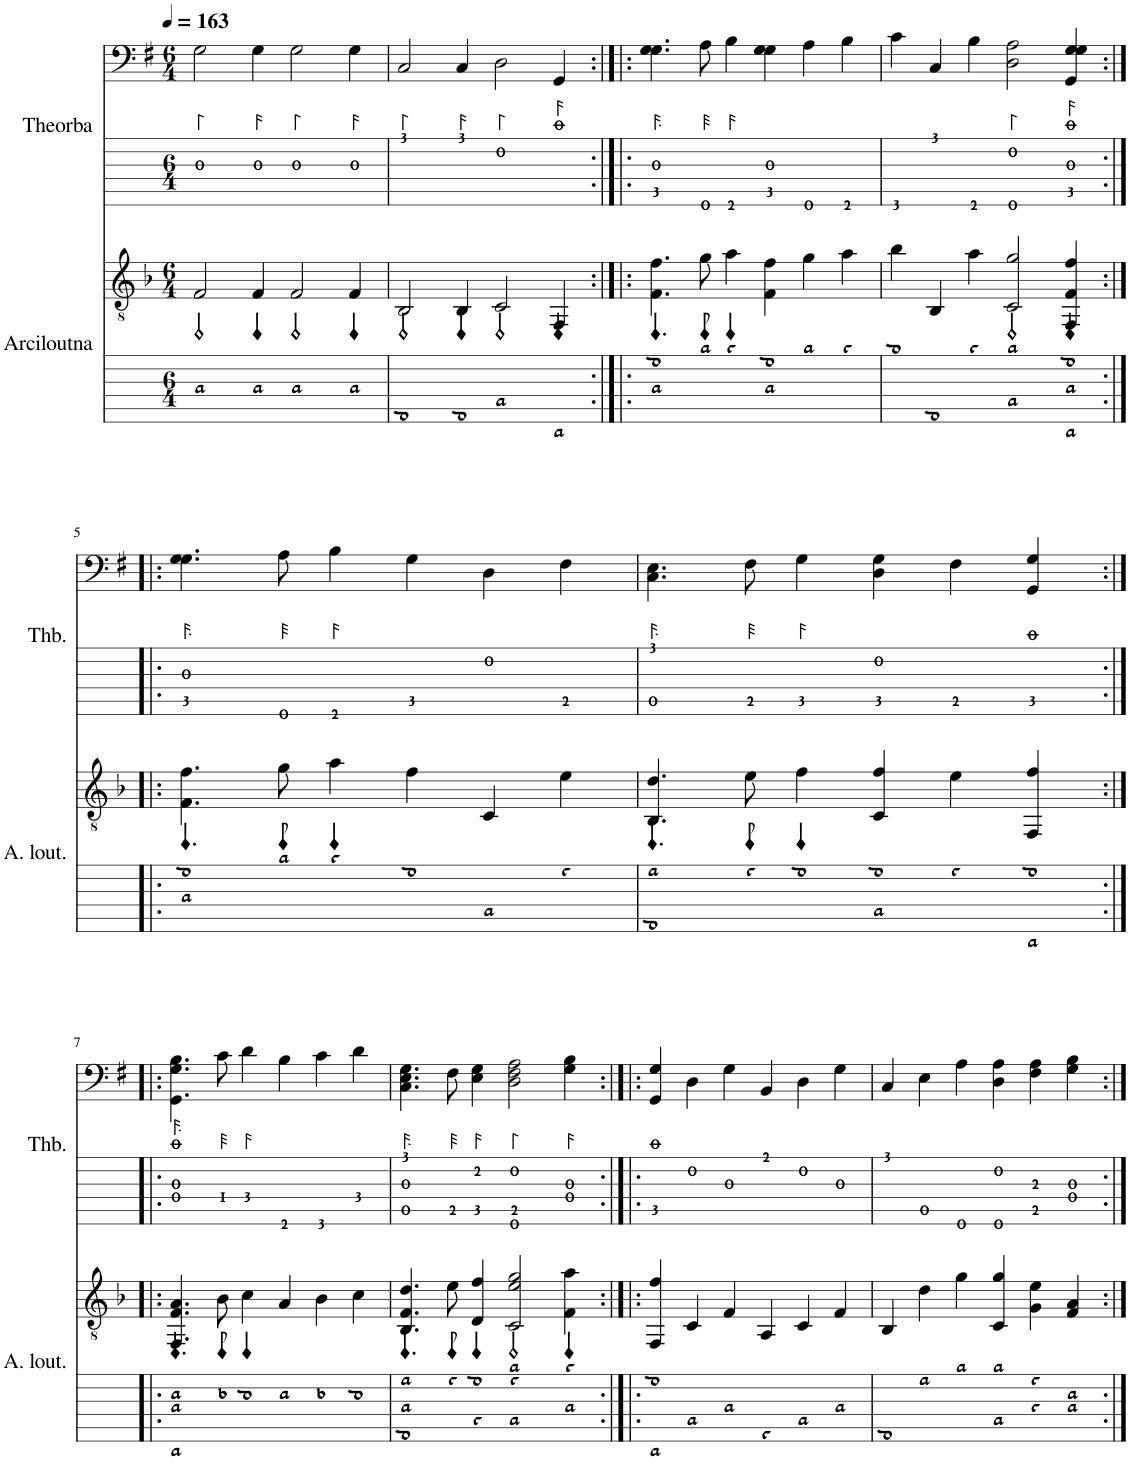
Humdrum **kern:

**kern	**kern	**kern	**kern
*part2	*part2	*part1	*part1
*staff4	*staff3	*staff2	*staff1
*I"Arciloutna	*	*I"Theorba	*
*I'A. lout.	*	*I'Thb.	*
*stria6	*	*stria6	*
*	*clefGv2	*	*clefF4
*	*k[b-]	*k[f#]	*k[f#]
*M6/4	*M6/4	*M6/4	*M6/4
*MM163	*MM163	*MM163	*MM163
=1	=1	=1	=1
2F	2F/	2G	2G\
4F	4F/	4G	4G\
2F	2F/	2G	2G\
4F	4F/	4G	4G\
=2	=2	=2	=2
2BB-	2BB-/	2C	2C/
4BB-	4BB-/	4C	4C/
2C	2C/	2D	2D\
4FF	4FF/	4GG	4GG/
=3:|!|:	=3:|!|:	=3:|!|:	=3:|!|:
4.F 4.f	4.F\ 4.f\	4.G 4.G	4.G\ 4.G\
8g	8g\	8A	8A\
4a	4a\	4B	4B\
4F 4f	4F\ 4f\	4G 4G	4G\ 4G\
4g	4g\	4A	4A\
4a	4a\	4B	4B\
=4	=4	=4	=4
4b-	4b-\	4c	4c\
4BB-	4BB-/	4C	4C/
4a	4a\	4B	4B\
2C 2g	2C/ 2g/	2D 2A	2D\ 2A\
4FF 4F 4f	4FF/ 4F/ 4f/	4GG 4G 4G	4GG/ 4G/ 4G/
!!LO:LB:g=z
=5:|!|:	=5:|!|:	=5:|!|:	=5:|!|:
4.F 4.f	4.F\ 4.f\	4.G 4.G	4.G\ 4.G\
8g	8g\	8A	8A\
4a	4a\	4B	4B\
4f	4f\	4G	4G\
4C	4C/	4D	4D\
4e	4e\	4F#X	4F#\
=6	=6	=6	=6
4.BB- 4.d	4.BB-/ 4.d/	4.C 4.E	4.C\ 4.E\
8e	8e\	8F#X	8F#\
4f	4f\	4G	4G\
4C 4f	4C/ 4f/	4D 4G	4D\ 4G\
4e	4e\	4F#	4F#\
4FF 4f	4FF/ 4f/	4GG 4G	4GG/ 4G/
!!LO:LB:g=z
=7:|!|:	=7:|!|:	=7:|!|:	=7:|!|:
4.FF 4.F 4.A	4.FF/ 4.F/ 4.A/	4.GG 4.G 4.B	4.GG\ 4.G\ 4.B\
8B-	8B-\	8c	8c\
4c	4c\	4d	4d\
4A	4A/	4B	4B\
4B-	4B-\	4c	4c\
4c	4c\	4d	4d\
=8	=8	=8	=8
4.BB- 4.F 4.d	4.BB-/ 4.F/ 4.d/	4.C 4.G 4.E	4.C\ 4.E\ 4.G\
8e	8e\	8F#X	8F#\
4D 4f	4D/ 4f/	4E 4G	4E\ 4G\
2C 2e 2g	2C/ 2e/ 2g/	2D 2F# 2A	2D\ 2F#\ 2A\
4F 4a	4F\ 4a\	4G 4B	4G\ 4B\
=9:|!|:	=9:|!|:	=9:|!|:	=9:|!|:
4FF 4f	4FF/ 4f/	4GG 4G	4GG/ 4G/
4C	4C/	4D	4D\
4F	4F/	4G	4G\
4AA	4AA/	4BB	4BB/
4C	4C/	4D	4D\
4F	4F/	4G	4G\
=10	=10	=10	=10
4BB-	4BB-/	4C	4C/
4d	4d\	4E	4E\
4g	4g\	4A	4A\
4C 4g	4C/ 4g/	4D 4A	4D\ 4A\
4G 4e	4G\ 4e\	4A 4F#X	4F#\ 4A\
4F 4A	4F/ 4A/	4G 4B	4G\ 4B\
=:|!	=:|!	=:|!	=:|!
*-	*-	*-	*-
